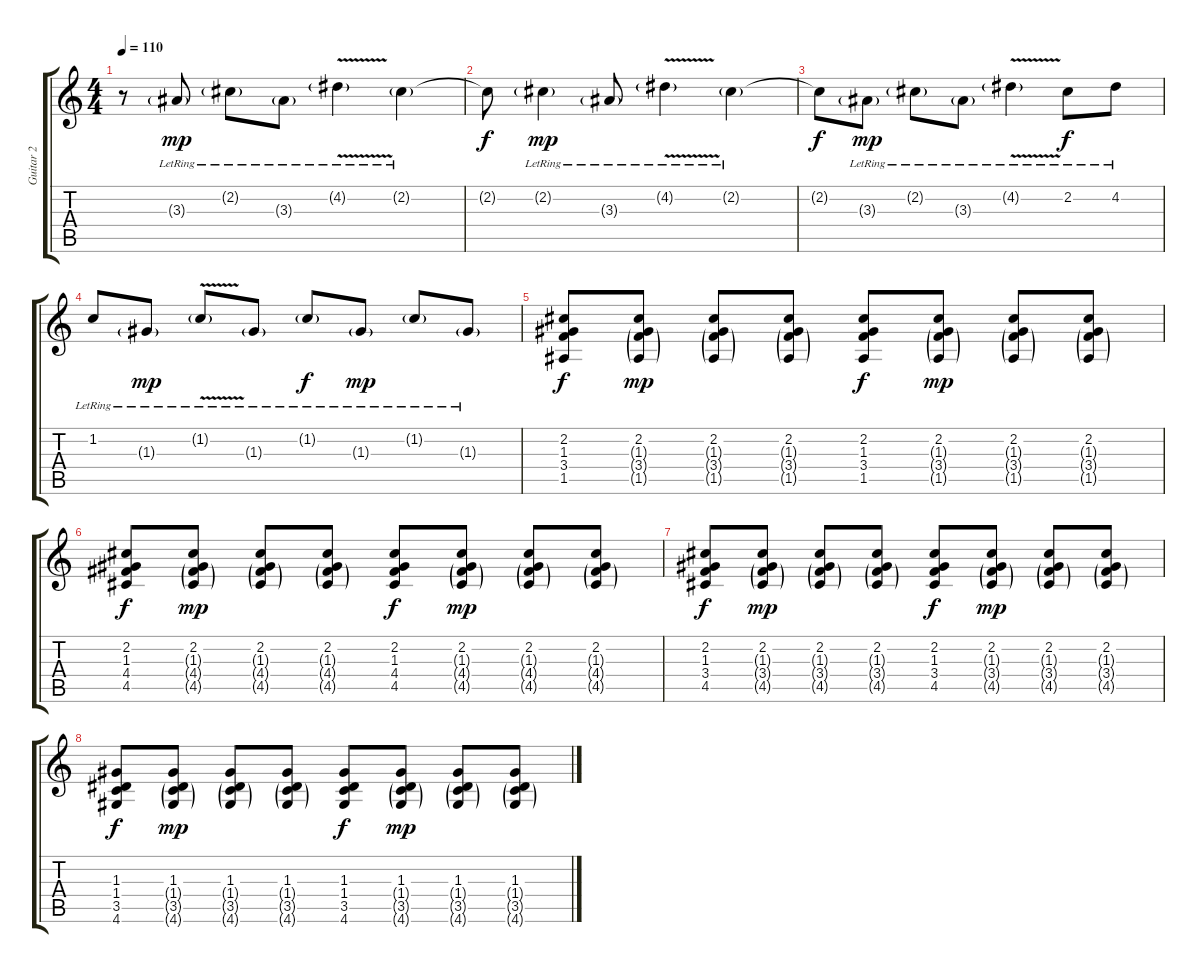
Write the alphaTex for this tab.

\track ("Guitar 2" "Guitar 2") {instrument electricguitarclean}
\staff {score tabs}
\tuning (E4 B3 G3 D3 A2 E2) {hide}
\ts (4 4)
\tempo 110
\clef g2
\ks c
r.8{dy mp} 3.3{g lr}.8 2.2{g lr}.8 3.3{g lr}.8 4.2{v g lr}.4 2.2{g lr}.4 |
2.2{t}.8{dy f} 2.2{g lr}.4{dy mp} 3.3{g lr}.8 4.2{v g lr}.4 2.2{g lr}.4 |
2.2{t}.8{dy f} 3.3{g lr}.8{dy mp} 2.2{g lr}.8 3.3{g lr}.8 4.2{v g lr}.4 2.2{lr}.8{dy f} 4.2{lr}.8 |
1.2{lr}.8 1.3{g lr}.8{dy mp} 1.2{v g lr}.8 1.3{g lr}.8 1.2{g lr}.8{dy f} 1.3{g lr}.8{dy mp} 1.2{g lr}.8 1.3{g lr}.8 |
(2.2 1.3 3.4 1.5).8{dy f} (2.2 1.3{g} 3.4{g} 1.5{g}).8{dy mp} (2.2 1.3{g} 3.4{g} 1.5{g}).8 (2.2 1.3{g} 3.4{g} 1.5{g}).8 (2.2 1.3 3.4 1.5).8{dy f} (2.2 1.3{g} 3.4{g} 1.5{g}).8{dy mp} (2.2 1.3{g} 3.4{g} 1.5{g}).8 (2.2 1.3{g} 3.4{g} 1.5{g}).8 |
(2.2 1.3 4.4 4.5).8{dy f} (2.2 1.3{g} 4.4{g} 4.5{g}).8{dy mp} (2.2 1.3{g} 4.4{g} 4.5{g}).8 (2.2 1.3{g} 4.4{g} 4.5{g}).8 (2.2 1.3 4.4 4.5).8{dy f} (2.2 1.3{g} 4.4{g} 4.5{g}).8{dy mp} (2.2 1.3{g} 4.4{g} 4.5{g}).8 (2.2 1.3{g} 4.4{g} 4.5{g}).8 |
(2.2 1.3 3.4 4.5).8{dy f} (2.2 1.3{g} 3.4{g} 4.5{g}).8{dy mp} (2.2 1.3{g} 3.4{g} 4.5{g}).8 (2.2 1.3{g} 3.4{g} 4.5{g}).8 (2.2 1.3 3.4 4.5).8{dy f} (2.2 1.3{g} 3.4{g} 4.5{g}).8{dy mp} (2.2 1.3{g} 3.4{g} 4.5{g}).8 (2.2 1.3{g} 3.4{g} 4.5{g}).8 |
(1.3 1.4 3.5 4.6).8{dy f} (1.3 1.4{g} 3.5{g} 4.6{g}).8{dy mp} (1.3 1.4{g} 3.5{g} 4.6{g}).8 (1.3 1.4{g} 3.5{g} 4.6{g}).8 (1.3 1.4 3.5 4.6).8{dy f} (1.3 1.4{g} 3.5{g} 4.6{g}).8{dy mp} (1.3 1.4{g} 3.5{g} 4.6{g}).8 (1.3 1.4{g} 3.5{g} 4.6{g}).8
